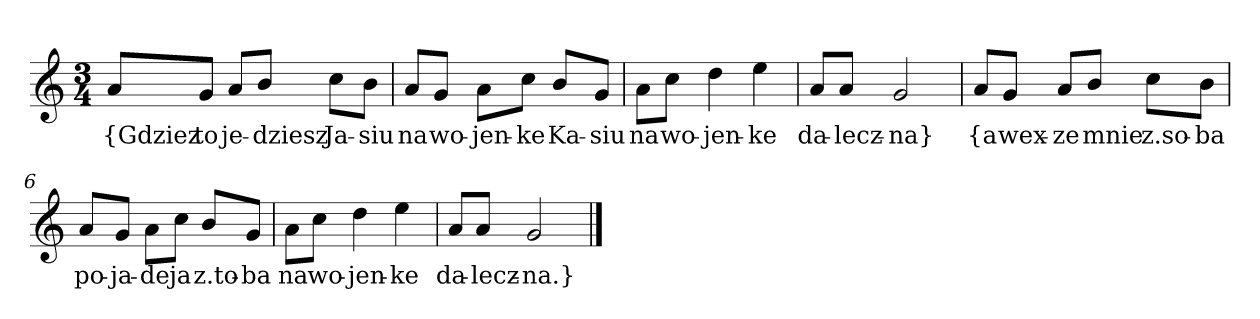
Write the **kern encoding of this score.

**kern	**text
*part1	*part1
*staff1	*staff1
*clefG2	*
*k[]	*
*M3/4	*
=	=
8a/L	{Gdziez
8g/J	to
8a/L	je-
8b/J	-dziesz
8cc\L	Ja-
8b\J	-siu
=2	=2
8a/L	na
8g/J	wo-
8a\L	-jen-
8cc\J	-ke
8b/L	Ka-
8g/J	-siu
=3	=3
8a\L	na
8cc\J	wo-
4dd	-jen-
4ee	-ke
=4	=4
8a/L	da-
8a/J	-lecz-
2g	-na}
=5y	=5y
8a/L	{a
8g/J	wex-
8a/L	-ze
8b/J	mnie
8cc\L	z.so-
8b\J	-ba
=6	=6
8a/L	po-
8g/J	-ja-
8a\L	-de
8cc\J	ja
8b/L	z.to-
8g/J	-ba
=7	=7
8a\L	na
8cc\J	wo-
4dd	-jen-
4ee	-ke
=8	=8
8a/L	da-
8a/J	-lecz-
2g	-na.}
==	==
*-	*-
